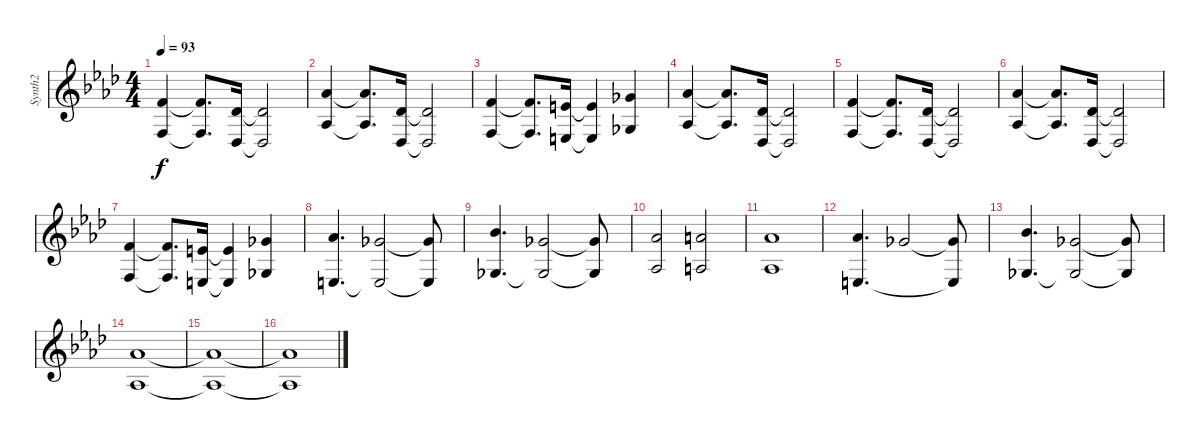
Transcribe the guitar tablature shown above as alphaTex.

\track ("Synth2" "Synth2") {instrument stringensemble1}
\staff {score}
\tuning (E4 C4 G3 C3 G2 C2) {hide}
\ts (4 4)
\tempo 93
\clef g2
\ks ab
(5.2 5.4).4{dy f} (5.2{t} 5.4{t}).8{d} (6.3 6.5).16 (6.3{t} 6.5{t}).2 |
(8.2 8.4).4 (8.2{t} 8.4{t}).8{d} (6.3 6.5).16 (6.3{t} 6.5{t}).2 |
(5.2 5.4).4 (5.2{t} 5.4{t}).8{d} (4.2 4.4).16 (4.2{t} 4.4{t}).4 (6.2 6.4).4 |
(8.2 8.4).4 (8.2{t} 8.4{t}).8{d} (6.3 6.5).16 (6.3{t} 6.5{t}).2 |
(5.2 5.4).4 (5.2{t} 5.4{t}).8{d} (6.3 6.5).16 (6.3{t} 6.5{t}).2 |
(8.2 8.4).4 (8.2{t} 8.4{t}).8{d} (6.3 6.5).16 (6.3{t} 6.5{t}).2 |
(5.2 5.4).4 (5.2{t} 5.4{t}).8{d} (4.2 4.4).16 (4.2{t} 4.4{t}).4 (6.2 6.4).4 |
(4.1 4.4).4{d} (2.1 4.4{t}).2 (2.1{t} 4.4{t}).8 |
(6.1 6.4).4{d} (6.2 6.4{t}).2 (6.2{t} 6.4{t}).8 |
(8.2 8.4).2 (9.2 9.4).2 |
(8.2 8.4).1 |
(8.2 9.5).4{d} 6.2.2 (6.2{t} 9.5{t}).8 |
(6.1 6.4).4{d} (6.2 6.4{t}).2 (6.2{t} 6.4{t}).8 |
(8.2 8.4).1{volume 10 instrument pad2warm} |
(8.2{t} 8.4{t}).1 |
(8.2{t} 8.4{t}).1
